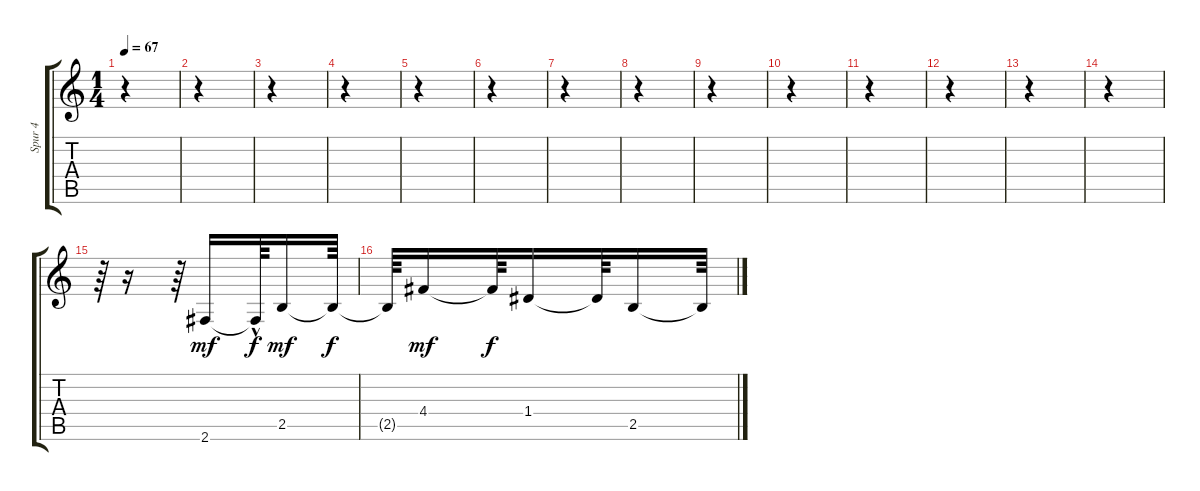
\track ("Spur 4" "Spur 4") {instrument acousticguitarnylon}
\staff {score tabs}
\tuning (E4 B3 G3 D3 A2 E2) {hide}
\ts (1 4)
\tempo 67
\clef g2
\ks c
r.4{dy mf instrument acousticguitarnylon} |
r.4 |
r.4 |
r.4 |
r.4 |
r.4 |
r.4 |
r.4 |
r.4 |
r.4 |
r.4 |
r.4 |
r.4 |
r.4 |
r.64 r.16 r.64 2.6.16 2.6{hac t}.64{dy f} 2.5.16{dy mf} 2.5{t}.64{dy f} |
2.5{t}.64 4.4.16{dy mf} 4.4{t}.64{dy f} 1.4.16 1.4{t}.64 2.5.16 2.5{t}.64
